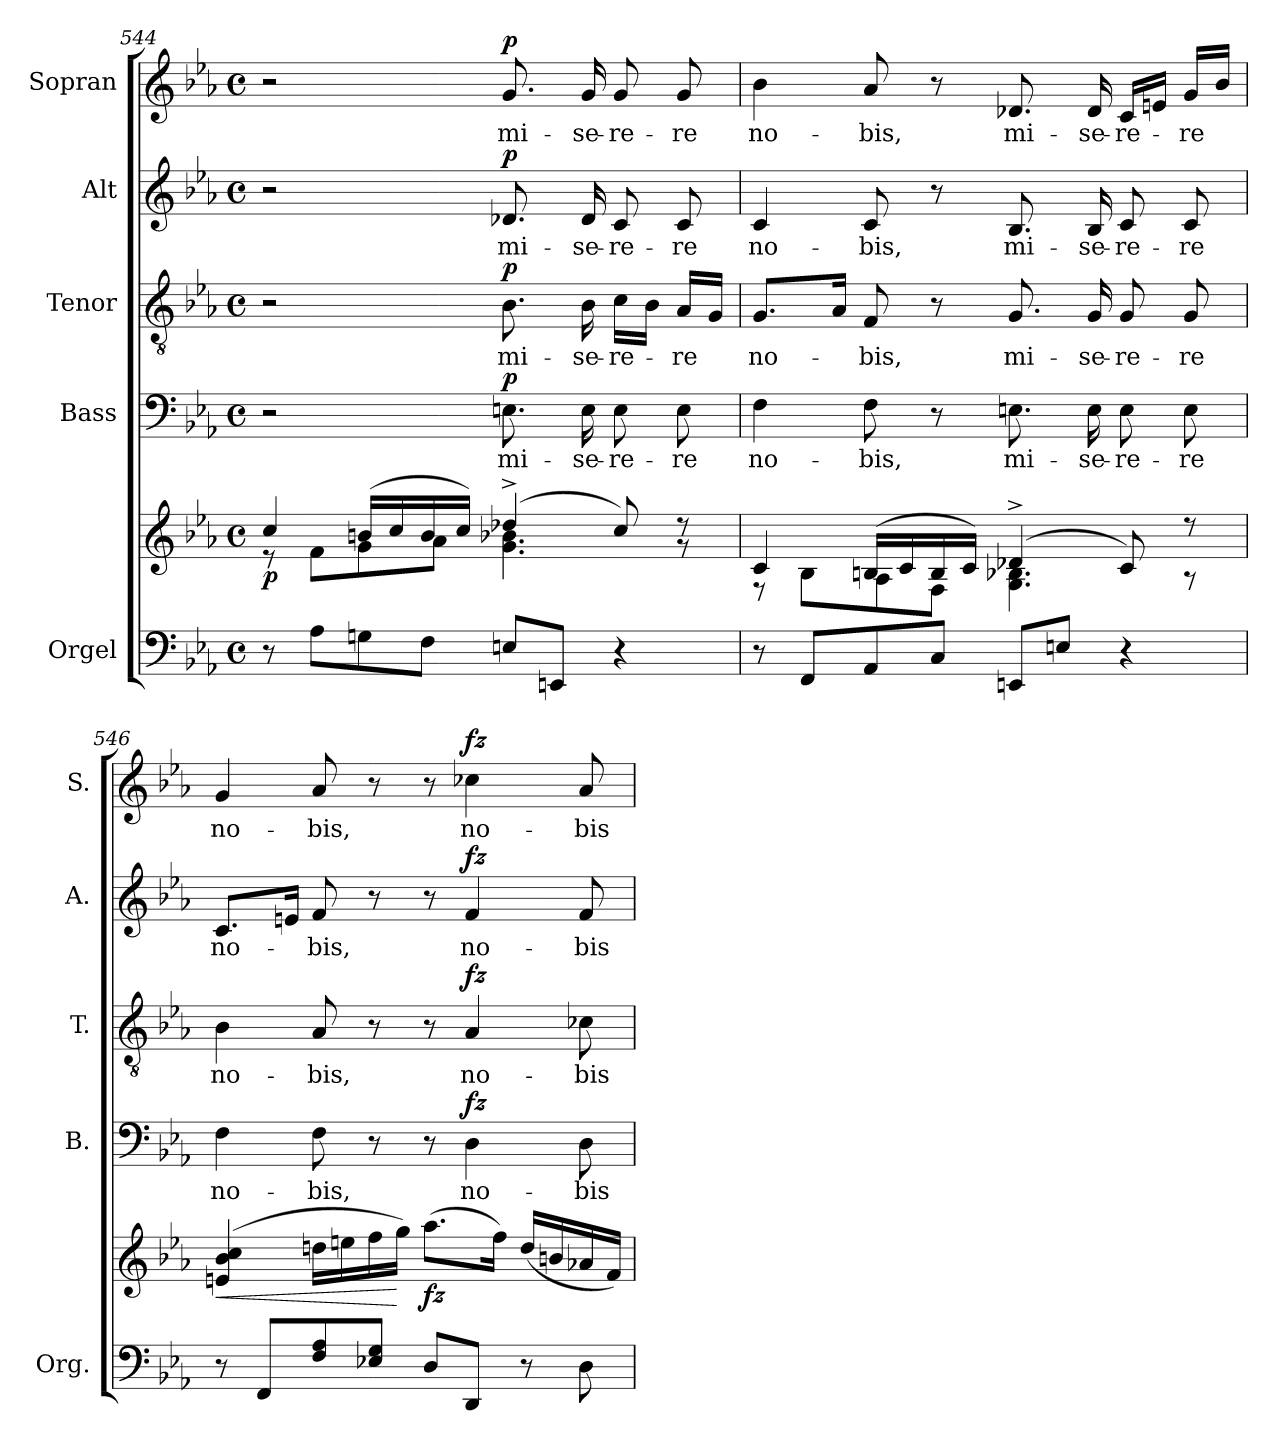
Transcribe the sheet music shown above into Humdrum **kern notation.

**kern	**kern	**dynam	**kern	**text	**dynam	**kern	**text	**dynam	**kern	**text	**dynam	**kern	**text	**dynam
*part5	*part5	*part5	*part4	*part4	*part4	*part3	*part3	*part3	*part2	*part2	*part2	*part1	*part1	*part1
*staff6	*staff5	*staff5/6	*staff4	*staff4	*staff4	*staff3	*staff3	*staff3	*staff2	*staff2	*staff2	*staff1	*staff1	*staff1
*I"Orgel	*	*	*I"Bass	*	*	*I"Tenor	*	*	*I"Alt	*	*	*I"Sopran	*	*
*I'Org.	*	*	*I'B.	*	*	*I'T.	*	*	*I'A.	*	*	*I'S.	*	*
*clefF4	*clefG2	*	*clefF4	*	*	*clefGv2	*	*	*clefG2	*	*	*clefG2	*	*
*k[b-e-a-]	*k[b-e-a-]	*	*k[b-e-a-]	*	*	*k[b-e-a-]	*	*	*k[b-e-a-]	*	*	*k[b-e-a-]	*	*
*E-:	*E-:	*	*E-:	*	*	*E-:	*	*	*E-:	*	*	*E-:	*	*
*M4/4	*M4/4	*	*M4/4	*	*	*M4/4	*	*	*M4/4	*	*	*M4/4	*	*
*met(c)	*met(c)	*	*met(c)	*	*	*met(c)	*	*	*met(c)	*	*	*met(c)	*	*
=544	=544	=544	=544	=544	=544	=544	=544	=544	=544	=544	=544	=544	=544	=544
*	*^	*	*	*	*	*	*	*	*	*	*	*	*	*
!	!	!	!LO:DY:b	!	!	!	!	!	!	!	!	!	!	!	!
8r	4cc/	8re	p	2r	.	.	2r	.	.	2r	.	.	2r	.	.
8A-\L	.	8f\L	.	.	.	.	.	.	.	.	.	.	.	.	.
8Gn\	(>16bn/LL	8g\	.	.	.	.	.	.	.	.	.	.	.	.	.
.	16cc/	.	.	.	.	.	.	.	.	.	.	.	.	.	.
8F\J	16b/	8a-\J	.	.	.	.	.	.	.	.	.	.	.	.	.
.	16cc/JJ)	.	.	.	.	.	.	.	.	.	.	.	.	.	.
!	!	!	!	!	!LO:LY:b	!LO:DY:a	!	!LO:LY:b	!LO:DY:a	!	!LO:LY:b	!LO:DY:a	!	!LO:LY:b	!LO:DY:a
8En/L	(4dd-X^>/	4.g\ 4.b-\	.	8.En\	mi-	p	8.B-\	mi-	p	8.d-X/	mi-	p	8.g/	mi-	p
8EEn/J	.	.	.	.	.	.	.	.	.	.	.	.	.	.	.
!	!	!	!	!	!LO:LY:b	!	!	!LO:LY:b	!	!	!LO:LY:b	!	!	!LO:LY:b	!
.	.	.	.	16E\	-se-	.	16B-\	-se-	.	16d-/	-se-	.	16g/	-se-	.
!	!	!	!	!	!LO:LY:b	!	!	!LO:LY:b	!	!	!LO:LY:b	!	!	!LO:LY:b	!
4r	8cc/)	.	.	8E\	-re-	.	16c\LL	-re-	.	8c/	-re-	.	8g/	-re-	.
.	.	.	.	.	.	.	16B-\JJ	.	.	.	.	.	.	.	.
!	!	!	!	!	!LO:LY:b	!	!	!LO:LY:b	!	!	!LO:LY:b	!	!	!LO:LY:b	!
.	8r	8r	.	8E\	-re	.	16A-/LL	-re	.	8c/	-re	.	8g/	-re	.
.	.	.	.	.	.	.	16G/JJ	.	.	.	.	.	.	.	.
=545	=545	=545	=545	=545	=545	=545	=545	=545	=545	=545	=545	=545	=545	=545	=545
!	!	!	!	!	!LO:LY:b	!	!	!LO:LY:b	!	!	!LO:LY:b	!	!	!LO:LY:b	!
8r	4c/	8rF	.	4F\	no-	.	8.G/L	no-	.	4c/	no-	.	4b-\	no-	.
8FF/L	.	8B-\L	.	.	.	.	.	.	.	.	.	.	.	.	.
.	.	.	.	.	.	.	16A-/Jk	.	.	.	.	.	.	.	.
!	!	!	!	!	!LO:LY:b	!	!	!LO:LY:b	!	!	!LO:LY:b	!	!	!LO:LY:b	!
8AA-/	(>16Bn/LL	8A-\	.	8F\	-bis,	.	8F/	-bis,	.	8c/	-bis,	.	8a-/	-bis,	.
.	16c/	.	.	.	.	.	.	.	.	.	.	.	.	.	.
8C/J	16B/	8F\J	.	8r	.	.	8r	.	.	8r	.	.	8r	.	.
.	16c/JJ)	.	.	.	.	.	.	.	.	.	.	.	.	.	.
!	!	!	!	!	!LO:LY:b	!	!	!LO:LY:b	!	!	!LO:LY:b	!	!	!LO:LY:b	!
8EEn/L	(4d-X^</	4.G\ 4.B-\	.	8.En\	mi-	.	8.G/	mi-	.	8.B-/	mi-	.	8.d-X/	mi-	.
8En/J	.	.	.	.	.	.	.	.	.	.	.	.	.	.	.
!	!	!	!	!	!LO:LY:b	!	!	!LO:LY:b	!	!	!LO:LY:b	!	!	!LO:LY:b	!
.	.	.	.	16E\	-se-	.	16G/	-se-	.	16B-/	-se-	.	16d-/	-se-	.
!	!	!	!	!	!LO:LY:b	!	!	!LO:LY:b	!	!	!LO:LY:b	!	!	!LO:LY:b	!
4r	8c/)	.	.	8E\	-re-	.	8G/	-re-	.	8c/	-re-	.	16c/LL	-re-	.
.	.	.	.	.	.	.	.	.	.	.	.	.	16en/JJ	.	.
!	!	!	!	!	!LO:LY:b	!	!	!LO:LY:b	!	!	!LO:LY:b	!	!	!LO:LY:b	!
.	8r	8r	.	8E\	-re	.	8G/	-re	.	8c/	-re	.	16g/LL	-re	.
.	.	.	.	.	.	.	.	.	.	.	.	.	16b-/JJ	.	.
*	*v	*v	*	*	*	*	*	*	*	*	*	*	*	*	*
!!LO:PB:g=z
=546	=546	=546	=546	=546	=546	=546	=546	=546	=546	=546	=546	=546	=546	=546
!	!	!LO:HP:b	!	!LO:LY:b	!	!	!LO:LY:b	!	!	!LO:LY:b	!	!	!LO:LY:b	!
8r	(4en/ 4b-/ 4cc/	<	4F\	no-	.	4B-\	no-	.	8.c/L	no-	.	4g/	no-	.
8FF/L	.	.	.	.	.	.	.	.	.	.	.	.	.	.
.	.	.	.	.	.	.	.	.	16en/Jk	.	.	.	.	.
!	!	!	!	!LO:LY:b	!	!	!LO:LY:b	!	!	!LO:LY:b	!	!	!LO:LY:b	!
8F/ 8A-/	16ddn\LL	.	8F\	-bis,	.	8A-/	-bis,	.	8f/	-bis,	.	8a-/	-bis,	.
.	16een\	.	.	.	.	.	.	.	.	.	.	.	.	.
8E-X/ 8G/J	16ff\	.	8r	.	.	8r	.	.	8r	.	.	8r	.	.
.	16gg\JJ)	[	.	.	.	.	.	.	.	.	.	.	.	.
!	!	!LO:DY:b	!	!	!	!	!	!	!	!	!	!	!	!
8D/L	(>8.aa-\L	fz	8r	.	.	8r	.	.	8r	.	.	8r	.	.
!	!	!	!	!LO:LY:b	!LO:DY:a	!	!LO:LY:b	!LO:DY:a	!	!LO:LY:b	!LO:DY:a	!	!LO:LY:b	!LO:DY:a
8DD/J	.	.	4D\	no-	fz	4A-/	no-	fz	4f/	no-	fz	4cc-X\	no-	fz
.	16ff\Jk)	.	.	.	.	.	.	.	.	.	.	.	.	.
8r	(<16dd/LL	.	.	.	.	.	.	.	.	.	.	.	.	.
.	16bn/	.	.	.	.	.	.	.	.	.	.	.	.	.
!	!	!	!	!LO:LY:b	!	!	!LO:LY:b	!	!	!LO:LY:b	!	!	!LO:LY:b	!
8D\	16a-X/	.	8D\	-bis	.	8c-X\	-bis	.	8f/	-bis	.	8a-/	-bis	.
.	16f/JJ)	.	.	.	.	.	.	.	.	.	.	.	.	.
=	=	=	=	=	=	=	=	=	=	=	=	=	=	=
*-	*-	*-	*-	*-	*-	*-	*-	*-	*-	*-	*-	*-	*-	*-
